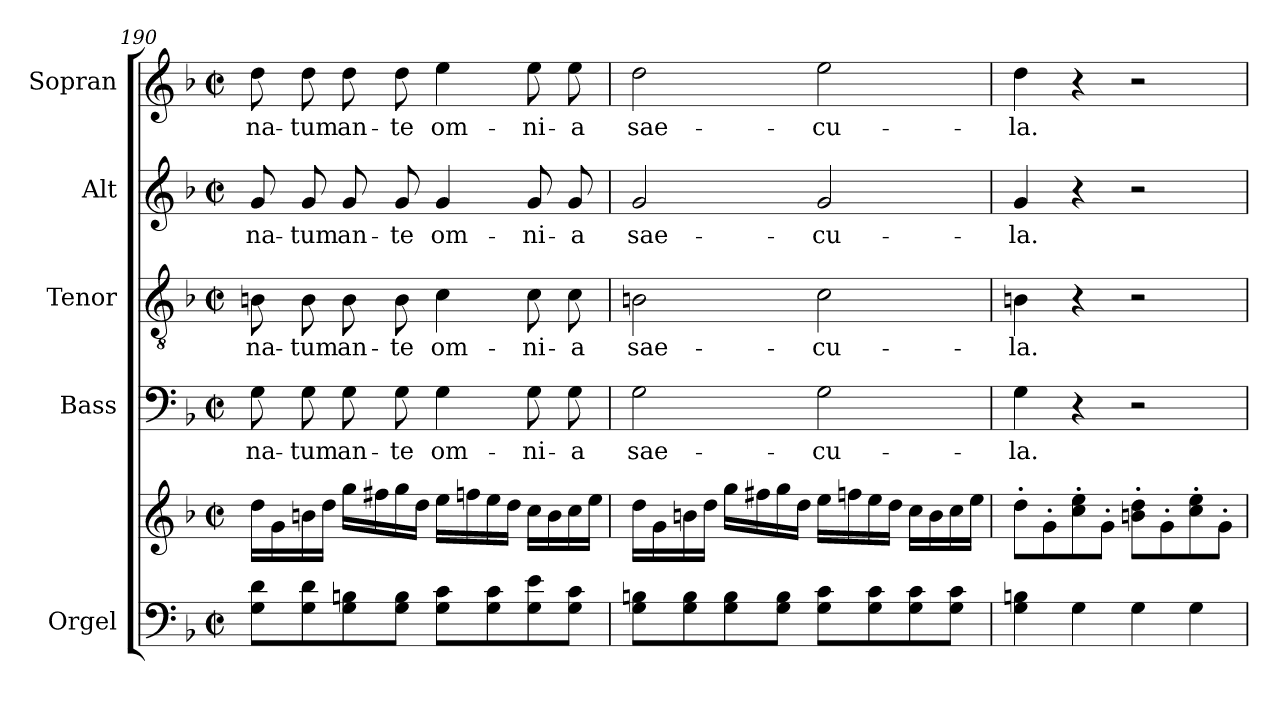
**kern	**kern	**kern	**text	**kern	**text	**kern	**text	**kern	**text
*part5	*part5	*part4	*part4	*part3	*part3	*part2	*part2	*part1	*part1
*staff6	*staff5	*staff4	*staff4	*staff3	*staff3	*staff2	*staff2	*staff1	*staff1
*I"Orgel	*	*I"Bass	*	*I"Tenor	*	*I"Alt	*	*I"Sopran	*
*I'Org.	*	*I'B.	*	*I'T.	*	*I'A.	*	*I'S.	*
!!LO:PB:g=z
*clefF4	*clefG2	*clefF4	*	*clefGv2	*	*clefG2	*	*clefG2	*
*k[b-]	*k[b-]	*k[b-]	*	*k[b-]	*	*k[b-]	*	*k[b-]	*
*F:	*F:	*F:	*	*F:	*	*F:	*	*F:	*
*M2/2	*M2/2	*M2/2	*	*M2/2	*	*M2/2	*	*M2/2	*
*met(c|)	*met(c|)	*met(c|)	*	*met(c|)	*	*met(c|)	*	*met(c|)	*
=190	=190	=190	=190	=190	=190	=190	=190	=190	=190
!	!	!	!LO:LY:b	!	!LO:LY:b	!	!LO:LY:b	!	!LO:LY:b
8G\ 8d\L	16dd\LL	8G\	na-	8Bn\	na-	8g/	na-	8dd\	na-
.	16g\	.	.	.	.	.	.	.	.
!	!	!	!LO:LY:b	!	!LO:LY:b	!	!LO:LY:b	!	!LO:LY:b
8G\ 8d\	16bn\	8G\	-tum	8B\	-tum	8g/	-tum	8dd\	-tum
.	16dd\JJ	.	.	.	.	.	.	.	.
!	!	!	!LO:LY:b	!	!LO:LY:b	!	!LO:LY:b	!	!LO:LY:b
8G\ 8Bn\	16gg\LL	8G\	an-	8B\	an-	8g/	an-	8dd\	an-
.	16ff#X\	.	.	.	.	.	.	.	.
!	!	!	!LO:LY:b	!	!LO:LY:b	!	!LO:LY:b	!	!LO:LY:b
8G\ 8B\J	16gg\	8G\	-te	8B\	-te	8g/	-te	8dd\	-te
.	16dd\JJ	.	.	.	.	.	.	.	.
!	!	!	!LO:LY:b	!	!LO:LY:b	!	!LO:LY:b	!	!LO:LY:b
8G\ 8c\L	16ee\LL	4G\	om-	4c\	om-	4g/	om-	4ee\	om-
.	16ffn\	.	.	.	.	.	.	.	.
8G\ 8c\	16ee\	.	.	.	.	.	.	.	.
.	16dd\JJ	.	.	.	.	.	.	.	.
!	!	!	!LO:LY:b	!	!LO:LY:b	!	!LO:LY:b	!	!LO:LY:b
8G\ 8e\	16cc\LL	8G\	-ni-	8c\	-ni-	8g/	-ni-	8ee\	-ni-
.	16b\	.	.	.	.	.	.	.	.
!	!	!	!LO:LY:b	!	!LO:LY:b	!	!LO:LY:b	!	!LO:LY:b
8G\ 8c\J	16cc\	8G\	-a	8c\	-a	8g/	-a	8ee\	-a
.	16ee\JJ	.	.	.	.	.	.	.	.
=191	=191	=191	=191	=191	=191	=191	=191	=191	=191
!	!	!	!LO:LY:b	!	!LO:LY:b	!	!LO:LY:b	!	!LO:LY:b
8G\ 8Bn\L	16dd\LL	2G\	sae-	2Bn\	sae-	2g/	sae-	2dd\	sae-
.	16g\	.	.	.	.	.	.	.	.
8G\ 8B\	16bn\	.	.	.	.	.	.	.	.
.	16dd\JJ	.	.	.	.	.	.	.	.
8G\ 8B\	16gg\LL	.	.	.	.	.	.	.	.
.	16ff#X\	.	.	.	.	.	.	.	.
8G\ 8B\J	16gg\	.	.	.	.	.	.	.	.
.	16dd\JJ	.	.	.	.	.	.	.	.
!	!	!	!LO:LY:b	!	!LO:LY:b	!	!LO:LY:b	!	!LO:LY:b
8G\ 8c\L	16ee\LL	2G\	-cu-	2c\	-cu-	2g/	-cu-	2ee\	-cu-
.	16ffn\	.	.	.	.	.	.	.	.
8G\ 8c\	16ee\	.	.	.	.	.	.	.	.
.	16dd\JJ	.	.	.	.	.	.	.	.
8G\ 8c\	16cc\LL	.	.	.	.	.	.	.	.
.	16b\	.	.	.	.	.	.	.	.
8G\ 8c\J	16cc\	.	.	.	.	.	.	.	.
.	16ee\JJ	.	.	.	.	.	.	.	.
=192	=192	=192	=192	=192	=192	=192	=192	=192	=192
!	!	!	!LO:LY:b	!	!LO:LY:b	!	!LO:LY:b	!	!LO:LY:b
4G\ 4Bn\	8dd'>\L	4G\	-la.	4Bn\	-la.	4g/	-la.	4dd\	-la.
.	8g'>\	.	.	.	.	.	.	.	.
4G\	8cc\'> 8ee\'>	4r	.	4r	.	4r	.	4r	.
.	8g'>\J	.	.	.	.	.	.	.	.
4G\	8bn\'> 8dd\'>L	2r	.	2r	.	2r	.	2r	.
.	8g'>\	.	.	.	.	.	.	.	.
4G\	8cc\'> 8ee\'>	.	.	.	.	.	.	.	.
.	8g'>\J	.	.	.	.	.	.	.	.
=	=	=	=	=	=	=	=	=	=
*-	*-	*-	*-	*-	*-	*-	*-	*-	*-
